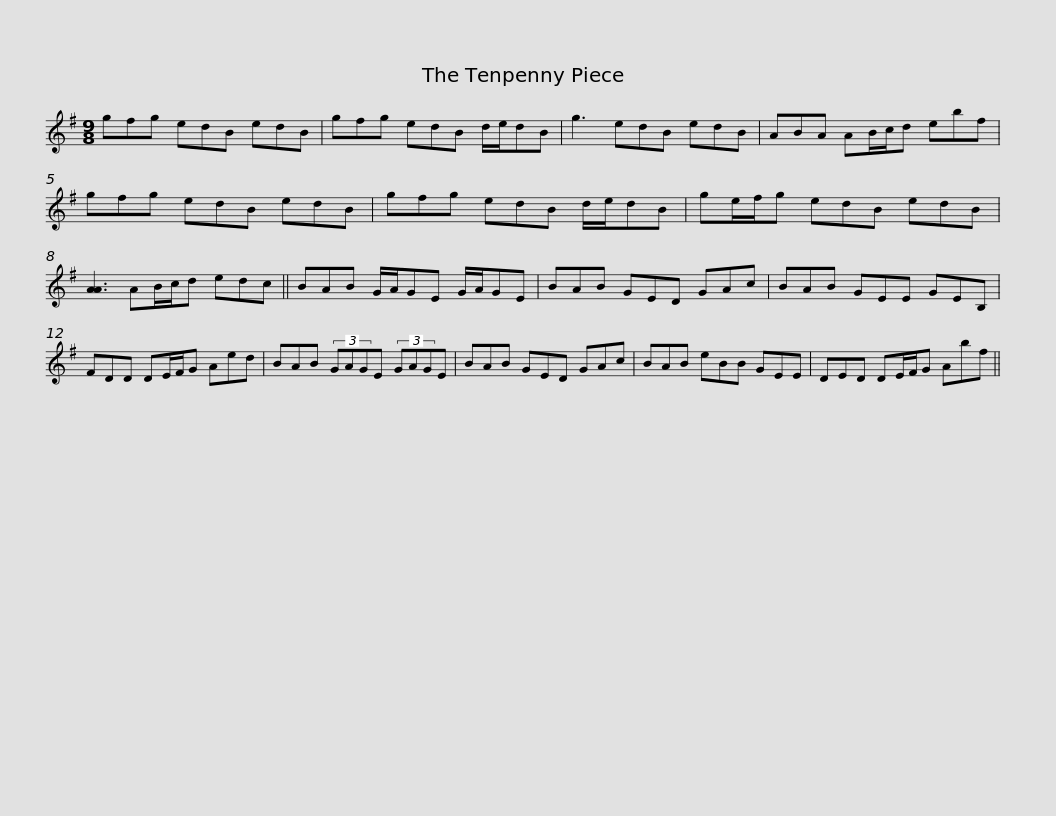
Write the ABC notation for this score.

X:1
L:1/8
M:9/8
I:linebreak $
K:Emin
V:1 treble
V:1
 gfg edB edB | gfg edB d/e/dB | g3 edB edB | ABA AB/c/d ebf | gfg edB edB |$ %5
 gfg edB d/e/dB | ge/f/g edB edB | [AA]3 AB/c/d edc || BAB G/A/GE G/A/GE |$ BAB GED GAc | %10
 BAB GEE GEB, | FDD DE/F/G Aed | BAB (3GAGE (3GAGE |$ BAB GED GAc | BAB eBB GEE | %15
 DED DE/F/G Abf || %16
